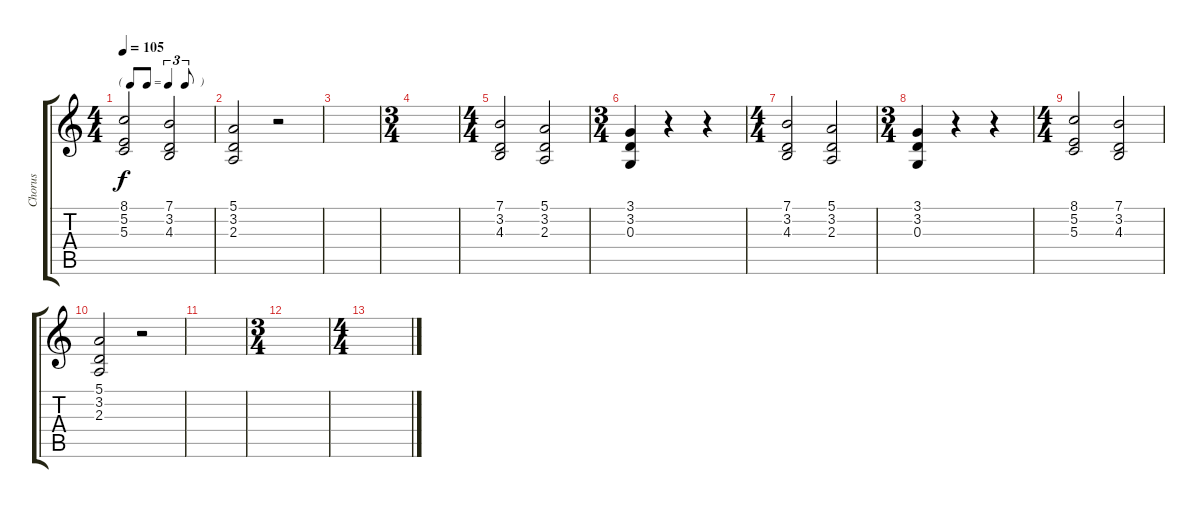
\track ("Chorus" "Chorus") {instrument tenorsax}
\staff {score tabs}
\tuning (E4 B3 G3 D3 A2 E2) {hide}
\ts (4 4)
\tf triplet8th
\tempo 105
\clef g2
\ks c
(8.1 5.2 5.3).2{dy f} (7.1 3.2 4.3).2 |
(5.1 3.2 2.3).2 r.2 |
|
\ts (3 4)
|
\ts (4 4)
(7.1 3.2 4.3).2 (5.1 3.2 2.3).2 |
\ts (3 4)
(3.1 3.2 0.3).4 r.4 r.4 |
\ts (4 4)
(7.1 3.2 4.3).2 (5.1 3.2 2.3).2 |
\ts (3 4)
(3.1 3.2 0.3).4 r.4 r.4 |
\ts (4 4)
(8.1 5.2 5.3).2 (7.1 3.2 4.3).2 |
(5.1 3.2 2.3).2 r.2 |
|
\ts (3 4)
|
\ts (4 4)
